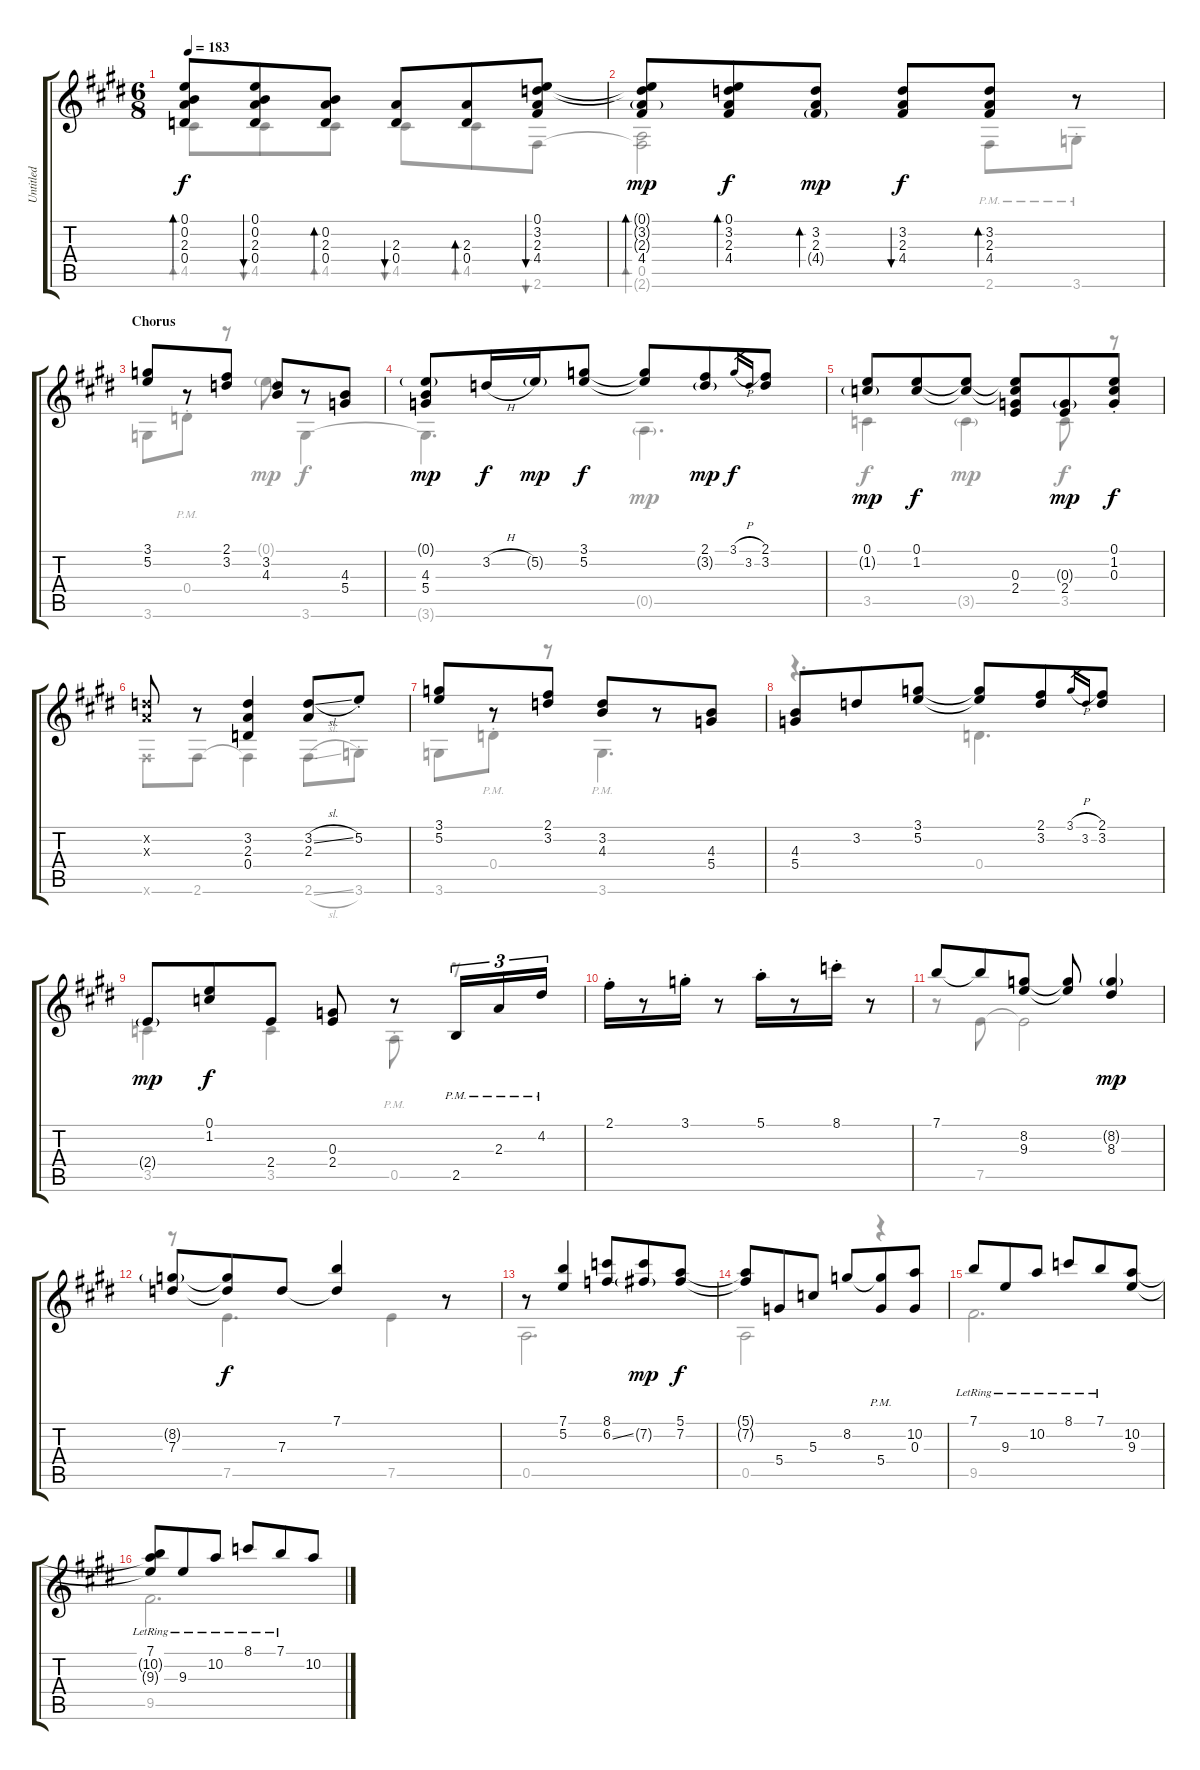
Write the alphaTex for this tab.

\track ("Untitled" "Untitled") {instrument acousticguitarsteel}
\staff {score tabs}
\tuning (E4 B3 G3 D3 A2 E2) {hide}
\voice
\ts (6 8)
\tempo 183
\clef g2
\ks e
(0.1 0.2 2.3 0.4).8{bd 30 dy f} (0.1 0.2 2.3 0.4).8{bu 30} (0.2 2.3 0.4).8{bd 30} (2.3 0.4).8{bu 30} (2.3 0.4).8{bd 30} (0.1 3.2 2.3 4.4).8{bu 30} |
\ks c#minor
(0.1{t} 3.2{t} 2.3{g} 4.4).8{bd 30 dy mp} (0.1 3.2 2.3 4.4).8{bd 30 dy f} (3.2 2.3 4.4{g}).8{bd 30 dy mp} (3.2 2.3 4.4).8{bu 30 dy f} (3.2 2.3 4.4).8{bd 30} r.8 |
\section ("" "Chorus")
(3.1 5.2).8 r.8 (2.1 3.2).8 (3.2 4.3).8 r.8 (4.3 5.4).8 |
(0.1{g} 4.3 5.4).8{dy mp} 3.2{h}.16{dy f} 5.2{g}.16{dy mp} (3.1 5.2).8{dy f} (3.1{t} 5.2{t}).8 (2.1 3.2{g}).8{dy mp} 3.1{h}.16{gr dy f} 3.2.16{gr} (2.1 3.2).8 |
\ks e
(0.1 1.2{g}).8{dy mp} (0.1 1.2).8{dy f} (0.1{t} 1.2{t}).8 (0.1{t} 1.2{t} 0.3 2.4).8 (0.3{g} 2.4).8{dy mp} (0.1{st} 1.2{st} 0.3{st}).8{dy f} |
\ks c#minor
(3.2{x} 2.3{x}).8 r.8 (3.2 2.3 0.4).4 (3.2{sl} 2.3).8 5.2{st}.8 |
(3.1 5.2).8 r.8 (2.1 3.2).8 (3.2 4.3).8 r.8 (4.3 5.4).8 |
(4.3 5.4).8 3.2.8 (3.1 5.2).8 (3.1{t} 5.2{t}).8 (2.1 3.2).8 3.1{h}.16{gr} 3.2.16{gr} (2.1 3.2).8 |
\ks e
2.4{g}.8{dy mp} (0.1 1.2).8{dy f} 2.4.8 (0.3 2.4).8 r.8 2.5{pm}.16{tu (3 2)} 2.3{pm}.16{tu (3 2)} 4.2{pm}.16{tu (3 2)} |
\ks c#minor
2.1{st}.16 r.8 3.1{st}.16 r.8 5.1{st}.16 r.8 8.1{st}.16 r.8 |
7.1.8 7.1{t}.8 (8.2 9.3).8 (8.2{t} 9.3{t}).8 (8.2{g} 8.3).4{dy mp} |
(8.2{g} 7.3).8 (8.2{t} 7.3{t}).8{dy f} 7.3.8 (7.1 7.3{t}).4 r.8 |
\ks e
r.8 (7.1 5.2).4 (8.1 6.2{ss}).8 (8.1{t} 7.2{g}).8{dy mp} (5.1 7.2).8{dy f} |
\ks c#minor
(5.1{t} 7.2{t}).8 5.4.8 5.3.8 8.2.8 (8.2{pm t} 5.4{pm}).8 (10.2 0.3).8 |
7.1{lr}.8 9.3{lr}.8 10.2{lr}.8 8.1{lr}.8 7.1{lr}.8 (10.2 9.3).8 |
(7.1{lr} 10.2{t} 9.3{t}).8 9.3{lr}.8 10.2{lr}.8 8.1{lr}.8 7.1{lr}.8 10.2.8
\voice
\clef g2
\ottava regular
\simile none
\ks e
4.5.8{bd 30 dy f} 4.5.8{bu 30} 4.5.8{bd 30} 4.5.8{bu 30} 4.5.8{bd 30} 2.6.8{bu 30} |
\ks c#minor
(0.5 2.6{t}).2{bd 30} 2.6{pm}.8 3.6{pm st}.8 |
3.6.8 0.4{pm st}.8 r.8 0.1{g}.8{dy mp} 3.6.4{dy f} |
3.6{t}.4{d} 0.5{g}.4{d dy mp} |
\ks e
3.5.4{dy f} 3.5{g}.4{dy mp} 3.5.8{dy f} r.8 |
\ks c#minor
2.6{x}.8 2.6.8 2.6{t}.4 2.6{sl}.8 3.6{st}.8 |
3.6.8 0.4{pm st}.8 r.8 3.6{pm}.4{d} |
r.4{d} 0.4.4{d} |
\ks e
3.5.4 3.5.4 0.5{pm st}.8 r.8 |
\ks c#minor
|
r.8 7.5.8 7.5{t}.2 |
r.8 7.5.4{d} 7.5.4 |
\ks e
0.5.2{d} |
\ks c#minor
0.5.2 r.4 |
9.5.2{d} |
9.5.2{d}
